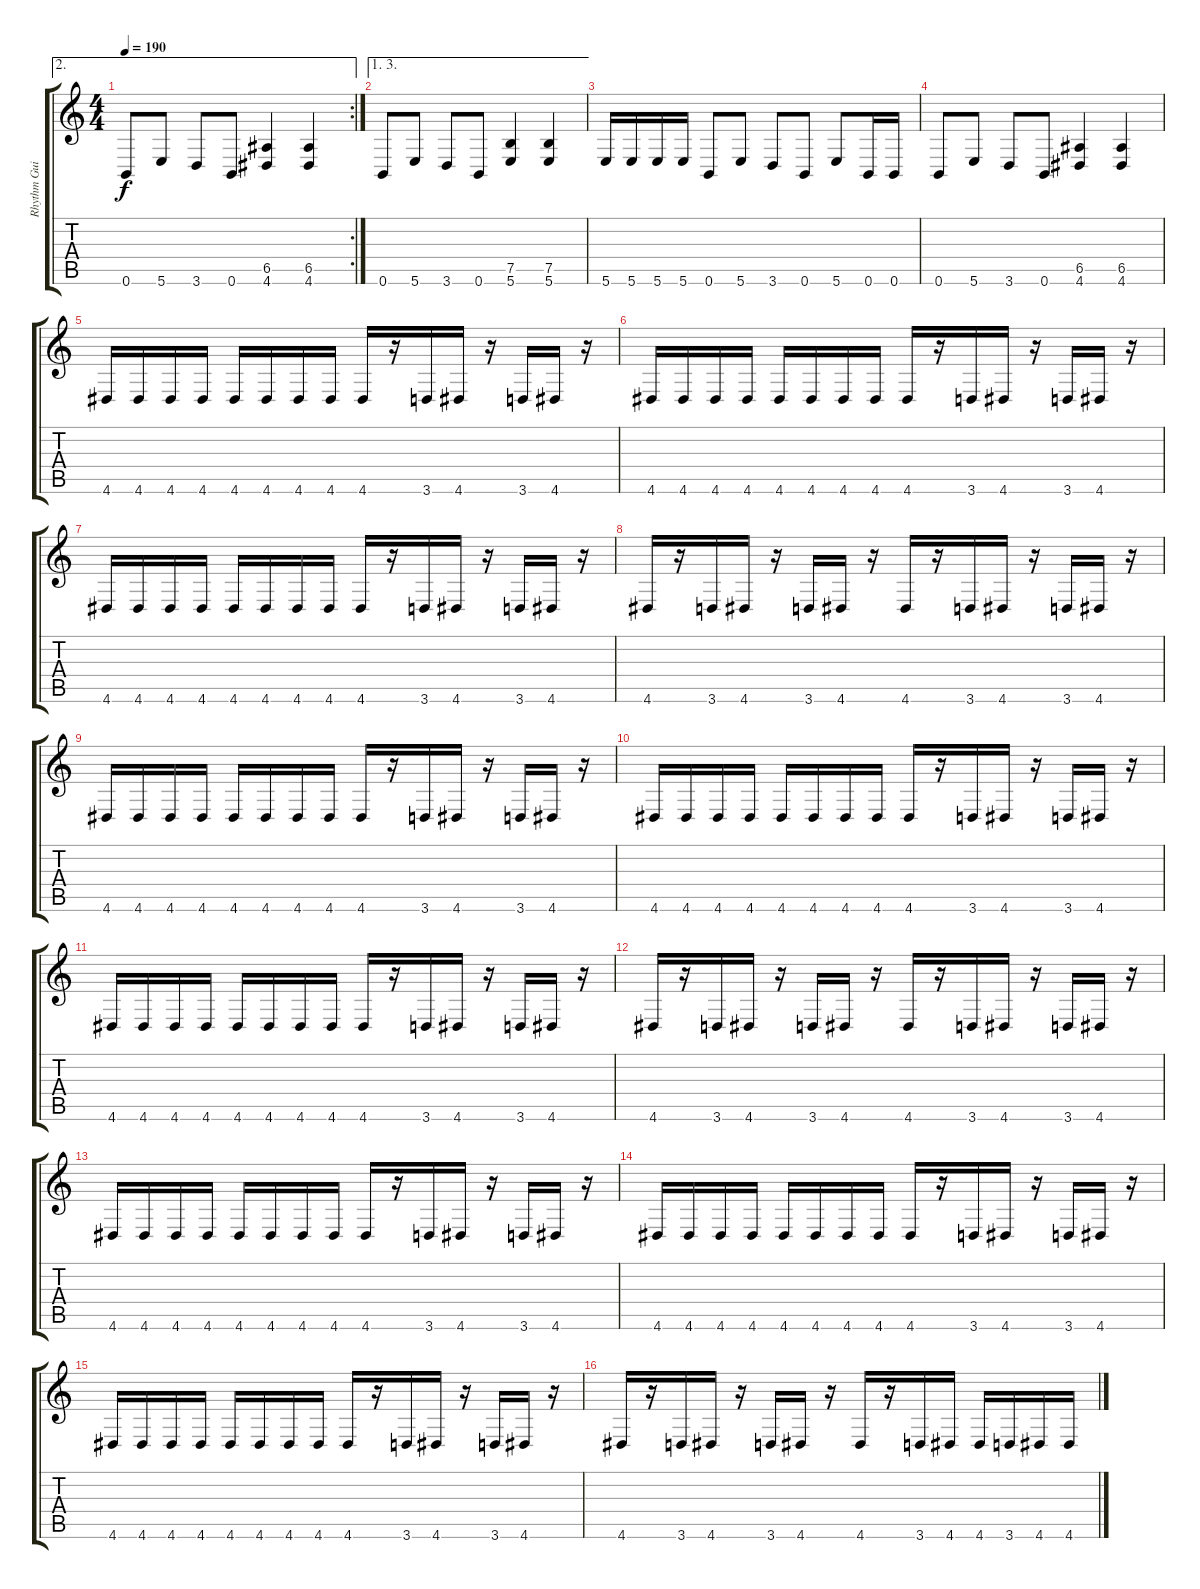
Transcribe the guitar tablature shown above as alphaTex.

\track ("Rhythm Guitar" "Rhythm Gui") {instrument distortionguitar}
\staff {score tabs}
\tuning (B3 Gb3 D3 A2 E2 B1) {hide}
\ae 2
\rc 2
\ts (4 4)
\tempo 190
\clef g2
\ks c
0.6.8{dy f} 5.6.8 3.6.8 0.6.8 (6.5 4.6).4 (6.5 4.6).4 |
\ae (1 3)
0.6.8 5.6.8 3.6.8 0.6.8 (7.5 5.6).4 (7.5 5.6).4 |
5.6.16 5.6.16 5.6.16 5.6.16 0.6.8 5.6.8 3.6.8 0.6.8 5.6.8 0.6.16 0.6.16 |
0.6.8 5.6.8 3.6.8 0.6.8 (6.5 4.6).4 (6.5 4.6).4 |
4.6.16 4.6.16 4.6.16 4.6.16 4.6.16 4.6.16 4.6.16 4.6.16 4.6.16 r.16 3.6.16 4.6.16 r.16 3.6.16 4.6.16 r.16 |
4.6.16 4.6.16 4.6.16 4.6.16 4.6.16 4.6.16 4.6.16 4.6.16 4.6.16 r.16 3.6.16 4.6.16 r.16 3.6.16 4.6.16 r.16 |
4.6.16 4.6.16 4.6.16 4.6.16 4.6.16 4.6.16 4.6.16 4.6.16 4.6.16 r.16 3.6.16 4.6.16 r.16 3.6.16 4.6.16 r.16 |
4.6.16 r.16 3.6.16 4.6.16 r.16 3.6.16 4.6.16 r.16 4.6.16 r.16 3.6.16 4.6.16 r.16 3.6.16 4.6.16 r.16 |
4.6.16 4.6.16 4.6.16 4.6.16 4.6.16 4.6.16 4.6.16 4.6.16 4.6.16 r.16 3.6.16 4.6.16 r.16 3.6.16 4.6.16 r.16 |
4.6.16 4.6.16 4.6.16 4.6.16 4.6.16 4.6.16 4.6.16 4.6.16 4.6.16 r.16 3.6.16 4.6.16 r.16 3.6.16 4.6.16 r.16 |
4.6.16 4.6.16 4.6.16 4.6.16 4.6.16 4.6.16 4.6.16 4.6.16 4.6.16 r.16 3.6.16 4.6.16 r.16 3.6.16 4.6.16 r.16 |
4.6.16 r.16 3.6.16 4.6.16 r.16 3.6.16 4.6.16 r.16 4.6.16 r.16 3.6.16 4.6.16 r.16 3.6.16 4.6.16 r.16 |
4.6.16 4.6.16 4.6.16 4.6.16 4.6.16 4.6.16 4.6.16 4.6.16 4.6.16 r.16 3.6.16 4.6.16 r.16 3.6.16 4.6.16 r.16 |
4.6.16 4.6.16 4.6.16 4.6.16 4.6.16 4.6.16 4.6.16 4.6.16 4.6.16 r.16 3.6.16 4.6.16 r.16 3.6.16 4.6.16 r.16 |
4.6.16 4.6.16 4.6.16 4.6.16 4.6.16 4.6.16 4.6.16 4.6.16 4.6.16 r.16 3.6.16 4.6.16 r.16 3.6.16 4.6.16 r.16 |
4.6.16 r.16 3.6.16 4.6.16 r.16 3.6.16 4.6.16 r.16 4.6.16 r.16 3.6.16 4.6.16 4.6.16 3.6.16 4.6.16 4.6.16
